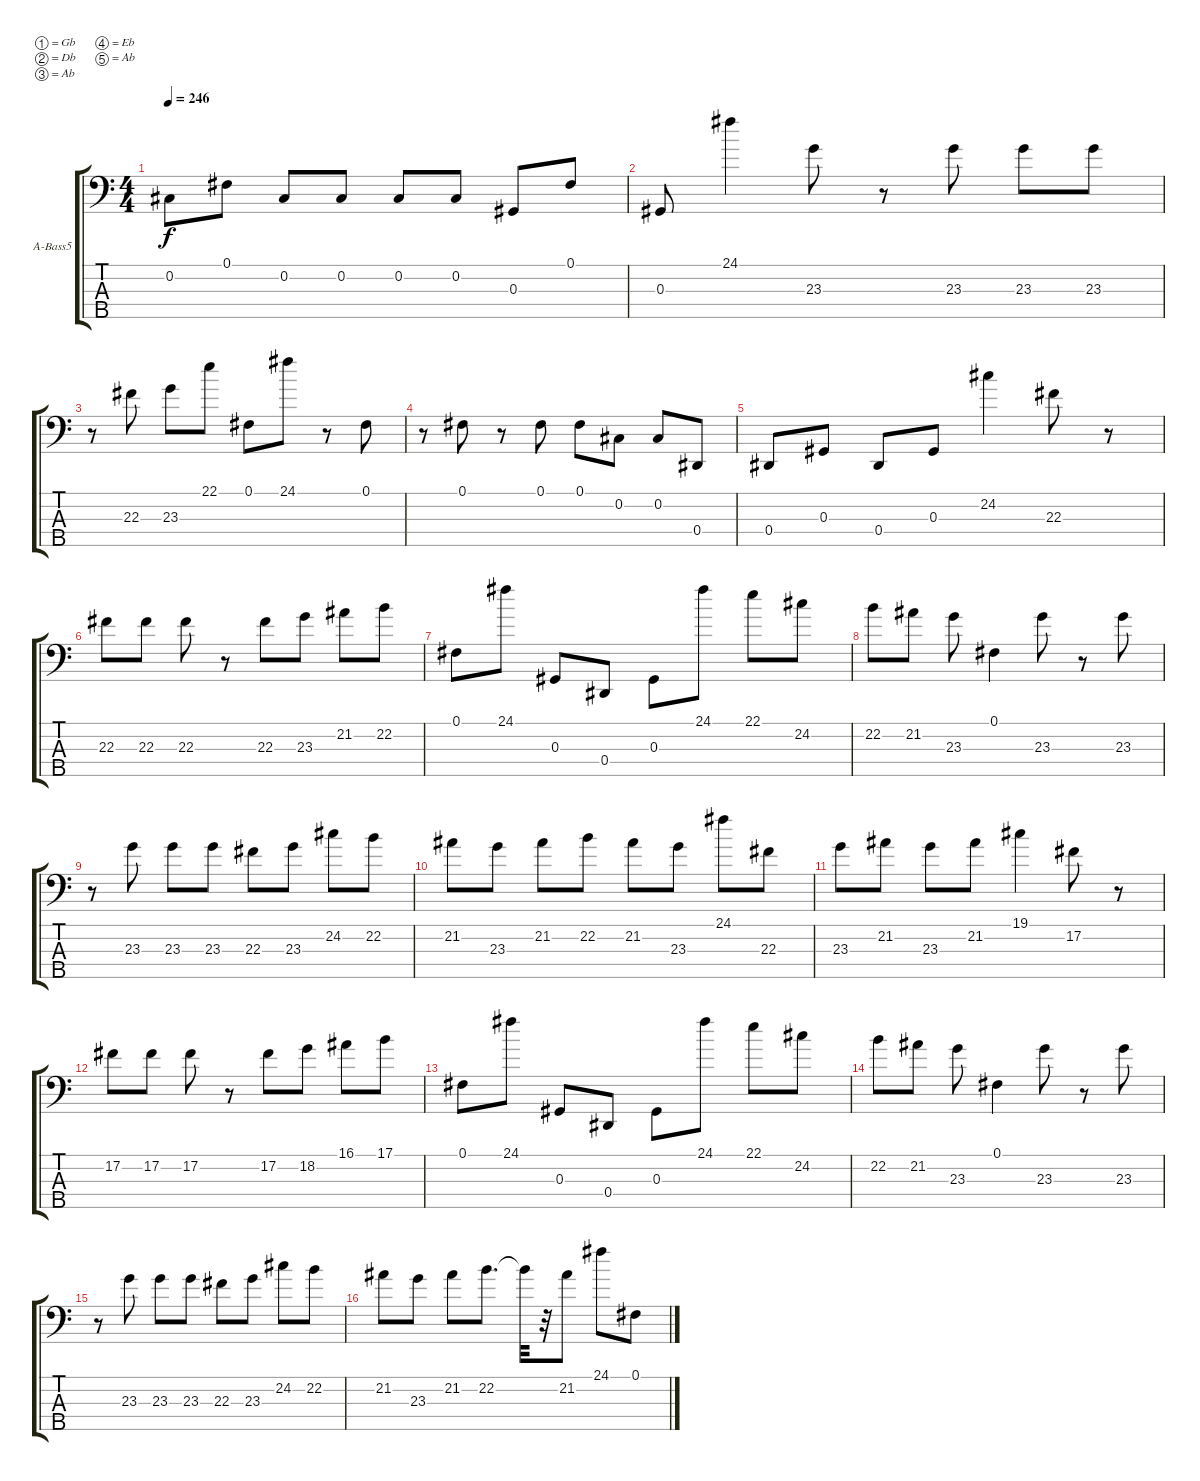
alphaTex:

\bracketExtendMode groupsimilarinstruments
\firstSystemTrackNameOrientation horizontal
\otherSystemsTrackNameOrientation horizontal
\track ("BooBass (MIDI)" "A-Bass5") {instrument acousticgrandpiano}
\staff {score tabs}
\tuning (Gb2 Db2 Ab1 Eb1 Ab0)
\displaytranspose 12
\ts (4 4)
\tempo 246
\clef f4
\ks c
0.2.8{dy f} 0.1.8 0.2.8 0.2.8 0.2.8 0.2.8 0.3.8 0.1.8 |
0.3.8 24.1.4 23.3.8 r.8 23.3.8 23.3.8 23.3.8 |
r.8 22.3.8 23.3.8 22.1.8 0.1.8 24.1.8 r.8 0.1.8 |
r.8 0.1.8 r.8 0.1.8 0.1.8 0.2.8 0.2.8 0.4.8 |
0.4.8 0.3.8 0.4.8 0.3.8 24.2.4 22.3.8 r.8 |
22.3.8 22.3.8 22.3.8 r.8 22.3.8 23.3.8 21.2.8 22.2.8 |
0.1.8 24.1.8 0.3.8 0.4.8 0.3.8 24.1.8 22.1.8 24.2.8 |
22.2.8 21.2.8 23.3.8 0.1.4 23.3.8 r.8 23.3.8 |
r.8 23.3.8 23.3.8 23.3.8 22.3.8 23.3.8 24.2.8 22.2.8 |
21.2.8 23.3.8 21.2.8 22.2.8 21.2.8 23.3.8 24.1.8 22.3.8 |
23.3.8 21.2.8 23.3.8 21.2.8 19.1.4 17.2.8 r.8 |
17.2.8 17.2.8 17.2.8 r.8 17.2.8 18.2.8 16.1.8 17.1.8 |
0.1.8 24.1.8 0.3.8 0.4.8 0.3.8 24.1.8 22.1.8 24.2.8 |
22.2.8 21.2.8 23.3.8 0.1.4 23.3.8 r.8 23.3.8 |
r.8 23.3.8 23.3.8 23.3.8 22.3.8 23.3.8 24.2.8 22.2.8 |
21.2.8 23.3.8 21.2.8 22.2.8{d} 22.2{t}.32 r.32 21.2.8 24.1.8 0.1.8
